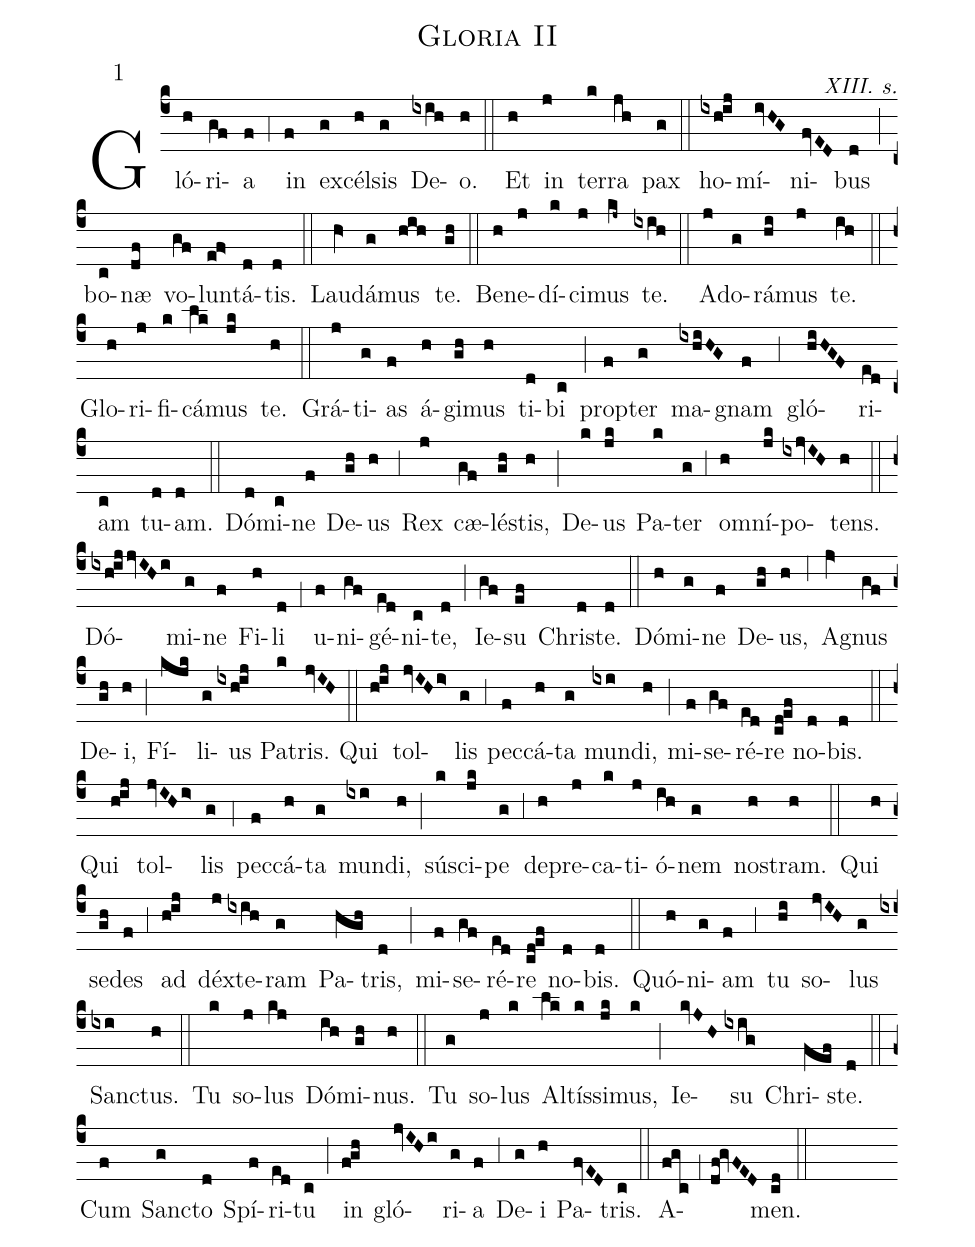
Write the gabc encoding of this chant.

name:Gloria II;
mode:1;
commentary:XIII. s.;
%%
(c4) Gló(h)ri(gf)a(f) (,4) in(f) ex(g)cél(h)sis(g) De(ixih)o.(h) (::)
Et(h) in(j) ter(k)ra(jh) pax(g) (::)
ho(ixh!ij)mí(ivHG)ni(fvED)bus(d) (;)
bo(c)n<v>\ae</v>(df) vo(gf)lun(ef>)tá(d)tis.(d) (::)
Lau(hV>)dá(g)mus(hih) te.(gh) (::)
Be(h)ne(j)dí(k)ci(j)mus(kj~) te.(ixih) (::)
A(j)do(g)rá(hi)mus(j) te.(ih) (::)
Glo(h)ri(j)fi(k)cá(lk)mus(jk) te.(h) (::)
Grá(j)ti(g)as(f) á(h)gi(gh)mus(h) ti(d)bi(c) (;)
pro(f)pter(g) ma(ixhiHG)gnam(f) (,3)
gló(hiHGF)ri(ed)am(c) tu(d)am.(d) (::)
Dó(d)mi(c)ne(f) De(gh)us(h) (,3)
Rex(j) c<v>\ae</v>(gf)lé(gh)stis,(h) (;)
De(k)us(jk) Pa(k)ter(g) (,3)
om(h)ní(jk)po(ixjvIH)tens.(h) (::)
Dó(ixh!ijjvIHi)mi(g)ne(f) Fi(h)li(d) (,1)
u(f)ni(gf)gé(ed)ni(c)te,(d) (;)
Ie(gf)su(ef) Chri(d)ste.(d) (::)
Dó(h)mi(g)ne(f) De(gh)us,(h) (,6)
A(jV>)gnus(gf) De(gh)i,(h) (;)
Fí(kjk)li(g)us(ixh!ij) Pa(k)tris.(jvIH) (::)
Qui(h!ij) tol(jvIHi>)lis(g) (,3)
pec(f)cá(h)ta(g) mun(ixi)di,(h) (;)
mi(f)se(gf)ré(ed)re(cd!ef) no(d)bis.(d) (::)
Qui(h!ij) tol(jvIHi>)lis(g) (,4) pec(f)cá(h)ta(g) mun(ixi)di,(h) (;)
sú(k)sci(jk)pe(g) (,3)
de(h)pre(j)ca(k)ti(j)ó(ih)nem(g) no(h)stram.(h) (::)
Qui(h) se(gh)des(f) (,3)
ad(h!ij) déx(j)te(ixih)ram(g) Pa(hgh)tris,(d) (;)
mi(f)se(gf)ré(ed)re(cd!ef) no(d)bis.(d) (::)
Quó(h)ni(g)am(f) (,3)
tu(hi) so(jvIH)lus(g) San(ixi)ctus.(h) (::)
Tu(k) so(j)lus(kj) Dó(ih)mi(gh)nus.(h) (::)
Tu(g) so(j)lus(k) Al(lk)tís(k)si(jk)mus,(k) (;)
Ie(kvJH)su(ixig) Chri(fef)ste.(d) (::)
Cum(f) San(g)cto(d) Spí(f)ri(ed)tu(c) (;)
in(f!gh) gló(jvIHi)ri(g)a(f) (,3)
De(g)i(h) Pa(fvED)tris.(c) (::)
A(fgc,1df!gvFED)men.(cd) (::)
